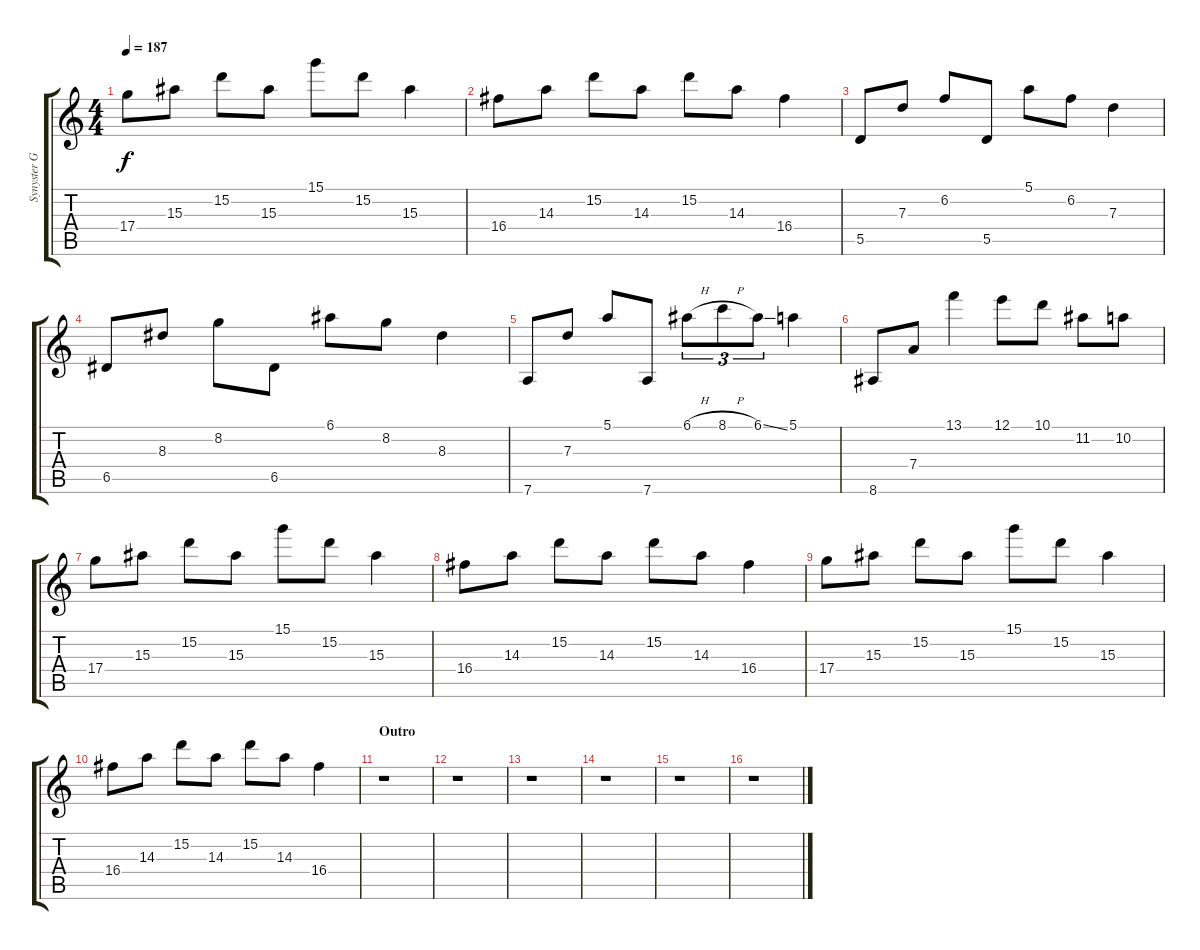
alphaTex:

\track ("Synyster Gates (Clean)" "Synyster G") {instrument electricguitarjazz}
\staff {score tabs}
\tuning (E4 B3 G3 D3 A2 D2) {hide}
\ts (4 4)
\tempo 187
\clef g2
\ks c
17.4.8{dy f} 15.3.8 15.2.8 15.3.8 15.1.8 15.2.8 15.3.4 |
16.4.8 14.3.8 15.2.8 14.3.8 15.2.8 14.3.8 16.4.4 |
5.5.8 7.3.8 6.2.8 5.5.8 5.1.8 6.2.8 7.3.4 |
6.5.8 8.3.8 8.2.8 6.5.8 6.1.8 8.2.8 8.3.4 |
7.6.8 7.3.8 5.1.8 7.6.8 6.1{h}.8{tu (3 2)} 8.1{h}.8{tu (3 2)} 6.1{ss}.8{tu (3 2)} 5.1.4 |
8.6.8 7.4.8 13.1.4 12.1.8 10.1.8 11.2.8 10.2.8 |
17.4.8 15.3.8 15.2.8 15.3.8 15.1.8 15.2.8 15.3.4 |
16.4.8 14.3.8 15.2.8 14.3.8 15.2.8 14.3.8 16.4.4 |
17.4.8 15.3.8 15.2.8 15.3.8 15.1.8 15.2.8 15.3.4 |
16.4.8 14.3.8 15.2.8 14.3.8 15.2.8 14.3.8 16.4.4 |
\section ("" "Outro")
r.1 |
r.1 |
r.1 |
r.1 |
r.1 |
r.1
